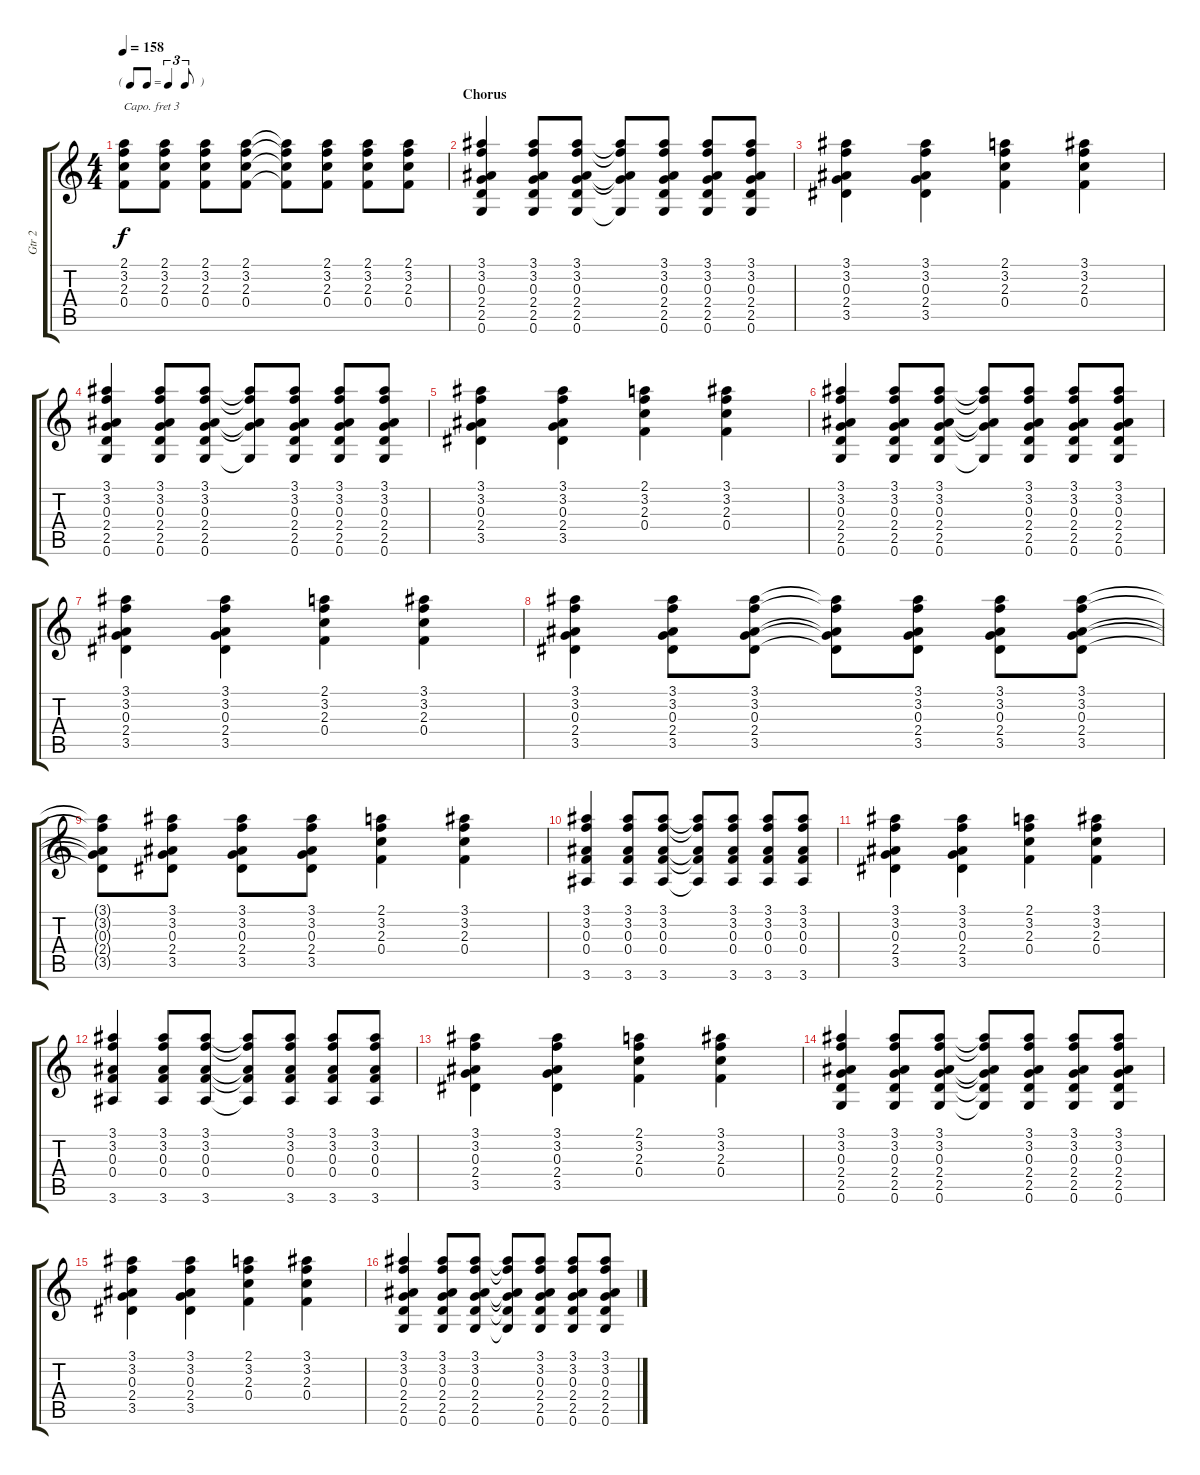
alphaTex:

\track ("Gtr 2" "Gtr 2") {instrument overdrivenguitar}
\staff {score tabs}
\capo 3
\tuning (E4 B3 G3 D3 A2 E2) {hide}
\ts (4 4)
\tf triplet8th
\tempo 158
\clef g2
\ks c
(2.1{t} 3.2{t} 2.3{t} 0.4{t}).8{dy f} (2.1 3.2 2.3 0.4).8 (2.1 3.2 2.3 0.4).8 (2.1 3.2 2.3 0.4).8 (2.1{t} 3.2{t} 2.3{t} 0.4{t}).8 (2.1 3.2 2.3 0.4).8 (2.1 3.2 2.3 0.4).8 (2.1 3.2 2.3 0.4).8 |
\section ("" "Chorus")
(3.1 3.2 0.3 2.4 2.5 0.6).4 (3.1 3.2 0.3 2.4 2.5 0.6).8 (3.1 3.2 0.3 2.4 2.5 0.6).8 (3.1{t} 3.2{t} 0.3{t} 2.4{t} 0.6{t}).8 (3.1 3.2 0.3 2.4 2.5 0.6).8 (3.1 3.2 0.3 2.4 2.5 0.6).8 (3.1 3.2 0.3 2.4 2.5 0.6).8 |
(3.1 3.2 0.3 2.4 3.5).4 (3.1 3.2 0.3 2.4 3.5).4 (2.1 3.2 2.3 0.4).4 (3.1 3.2 2.3 0.4).4 |
(3.1 3.2 0.3 2.4 2.5 0.6).4 (3.1 3.2 0.3 2.4 2.5 0.6).8 (3.1 3.2 0.3 2.4 2.5 0.6).8 (3.1{t} 3.2{t} 0.3{t} 2.4{t} 0.6{t}).8 (3.1 3.2 0.3 2.4 2.5 0.6).8 (3.1 3.2 0.3 2.4 2.5 0.6).8 (3.1 3.2 0.3 2.4 2.5 0.6).8 |
(3.1 3.2 0.3 2.4 3.5).4 (3.1 3.2 0.3 2.4 3.5).4 (2.1 3.2 2.3 0.4).4 (3.1 3.2 2.3 0.4).4 |
(3.1 3.2 0.3 2.4 2.5 0.6).4 (3.1 3.2 0.3 2.4 2.5 0.6).8 (3.1 3.2 0.3 2.4 2.5 0.6).8 (3.1{t} 3.2{t} 0.3{t} 2.4{t} 0.6{t}).8 (3.1 3.2 0.3 2.4 2.5 0.6).8 (3.1 3.2 0.3 2.4 2.5 0.6).8 (3.1 3.2 0.3 2.4 2.5 0.6).8 |
(3.1 3.2 0.3 2.4 3.5).4 (3.1 3.2 0.3 2.4 3.5).4 (2.1 3.2 2.3 0.4).4 (3.1 3.2 2.3 0.4).4 |
(3.1 3.2 0.3 2.4 3.5).4 (3.1 3.2 0.3 2.4 3.5).8 (3.1 3.2 0.3 2.4 3.5).8 (3.1{t} 3.2{t} 0.3{t} 2.4{t} 3.5{t}).8 (3.1 3.2 0.3 2.4 3.5).8 (3.1 3.2 0.3 2.4 3.5).8 (3.1 3.2 0.3 2.4 3.5).8 |
(3.1{t} 3.2{t} 0.3{t} 2.4{t} 3.5{t}).8 (3.1 3.2 0.3 2.4 3.5).8 (3.1 3.2 0.3 2.4 3.5).8 (3.1 3.2 0.3 2.4 3.5).8 (2.1 3.2 2.3 0.4).4 (3.1 3.2 2.3 0.4).4 |
(3.1 3.2 0.3 0.4 3.6).4 (3.1 3.2 0.3 0.4 3.6).8 (3.1 3.2 0.3 0.4 3.6).8 (3.1{t} 3.2{t} 0.3{t} 0.4{t} 3.6{t}).8 (3.1 3.2 0.3 0.4 3.6).8 (3.1 3.2 0.3 0.4 3.6).8 (3.1 3.2 0.3 0.4 3.6).8 |
(3.1 3.2 0.3 2.4 3.5).4 (3.1 3.2 0.3 2.4 3.5).4 (2.1 3.2 2.3 0.4).4 (3.1 3.2 2.3 0.4).4 |
(3.1 3.2 0.3 0.4 3.6).4 (3.1 3.2 0.3 0.4 3.6).8 (3.1 3.2 0.3 0.4 3.6).8 (3.1{t} 3.2{t} 0.3{t} 0.4{t} 3.6{t}).8 (3.1 3.2 0.3 0.4 3.6).8 (3.1 3.2 0.3 0.4 3.6).8 (3.1 3.2 0.3 0.4 3.6).8 |
(3.1 3.2 0.3 2.4 3.5).4 (3.1 3.2 0.3 2.4 3.5).4 (2.1 3.2 2.3 0.4).4 (3.1 3.2 2.3 0.4).4 |
(3.1 3.2 0.3 2.4 2.5 0.6).4 (3.1 3.2 0.3 2.4 2.5 0.6).8 (3.1 3.2 0.3 2.4 2.5 0.6).8 (3.1{t} 3.2{t} 0.3{t} 2.4{t} 2.5{t} 0.6{t}).8 (3.1 3.2 0.3 2.4 2.5 0.6).8 (3.1 3.2 0.3 2.4 2.5 0.6).8 (3.1 3.2 0.3 2.4 2.5 0.6).8 |
(3.1 3.2 0.3 2.4 3.5).4 (3.1 3.2 0.3 2.4 3.5).4 (2.1 3.2 2.3 0.4).4 (3.1 3.2 2.3 0.4).4 |
(3.1 3.2 0.3 2.4 2.5 0.6).4 (3.1 3.2 0.3 2.4 2.5 0.6).8 (3.1 3.2 0.3 2.4 2.5 0.6).8 (3.1{t} 3.2{t} 0.3{t} 2.4{t} 2.5{t} 0.6{t}).8 (3.1 3.2 0.3 2.4 2.5 0.6).8 (3.1 3.2 0.3 2.4 2.5 0.6).8 (3.1 3.2 0.3 2.4 2.5 0.6).8
